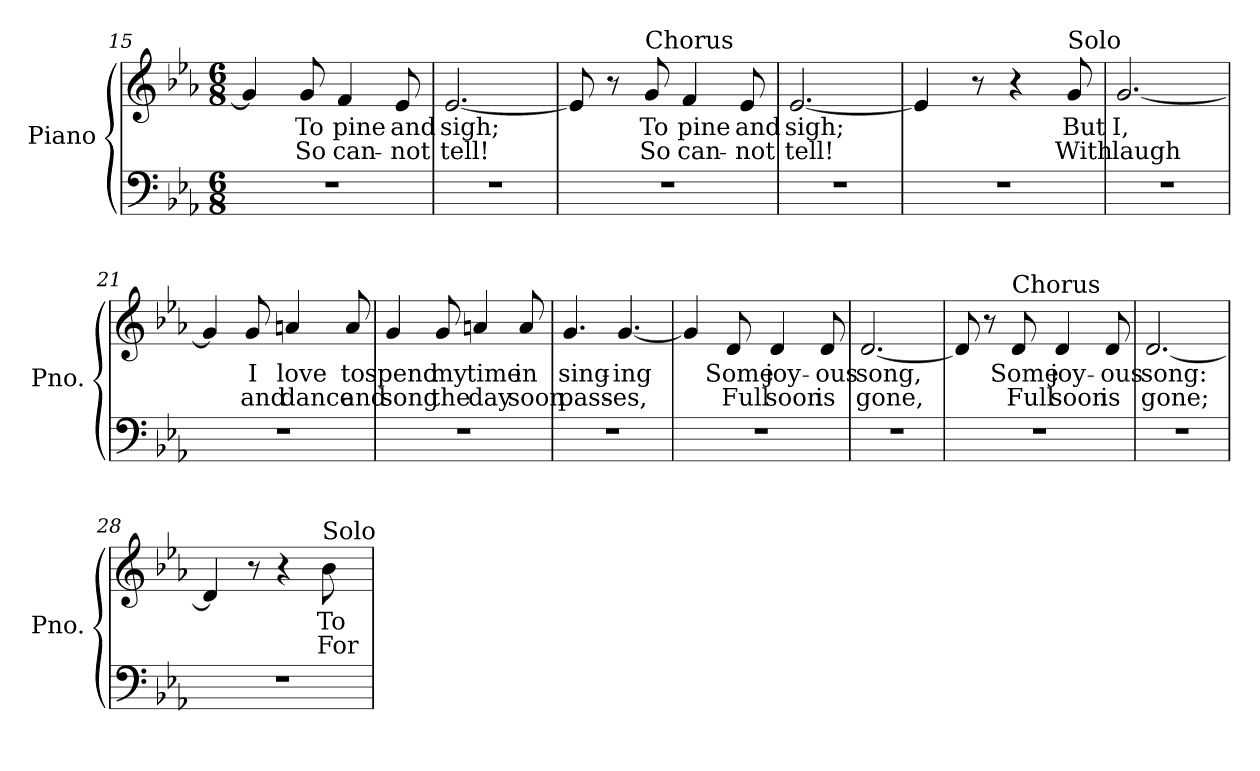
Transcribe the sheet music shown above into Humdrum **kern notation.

**kern	**kern	**text	**text
*part1	*part1	*part1	*part1
*staff2	*staff1	*staff1	*staff1
*I"Piano	*	*	*
*I'Pno.	*	*	*
*clefF4	*clefG2	*	*
*k[b-e-a-]	*k[b-e-a-]	*	*
*E-:	*E-:	*	*
*M6/8	*M6/8	*	*
=15	=15	=15	=15
!LO:N:vis=1	!	!	!
2.r	4gi/]	.	.
!	!	!LO:LY:b:color=#000000	!LO:LY:b:color=#000000
.	8gi/	To	So
!	!	!LO:LY:b:color=#000000	!LO:LY:b:color=#000000
.	4fi/	pine	can-
!	!	!LO:LY:b:color=#000000	!LO:LY:b:color=#000000
.	8e-i/	and	-not
=16	=16	=16	=16
!LO:N:vis=1	!	!	!
!	!	!LO:LY:b:color=#000000	!LO:LY:b:color=#000000
2.r	[2.e-i/	sigh;	tell!
=17	=17	=17	=17
!LO:N:vis=1	!	!	!
2.r	8e-i/]	.	.
.	8r	.	.
!	!LO:TX:a:t=Chorus	!	!
!	!	!LO:LY:b:color=#000000	!LO:LY:b:color=#000000
.	8gi/	To	So
!	!	!LO:LY:b:color=#000000	!LO:LY:b:color=#000000
.	4fi/	pine	can-
!	!	!LO:LY:b:color=#000000	!LO:LY:b:color=#000000
.	8e-i/	and	-not
!!LO:LB:g=z
=18	=18	=18	=18
!LO:N:vis=1	!	!	!
!	!	!LO:LY:b:color=#000000	!LO:LY:b:color=#000000
2.r	[2.e-i/	sigh;	tell!
=19	=19	=19	=19
!LO:N:vis=1	!	!	!
2.r	4e-i/]	.	.
.	8r	.	.
.	4r	.	.
!	!LO:TX:a:t=Solo	!	!
!	!	!LO:LY:b:color=#000000	!LO:LY:b:color=#000000
.	8gi/	But	With
=20	=20	=20	=20
!LO:N:vis=1	!	!	!
!	!	!LO:LY:b:color=#000000	!LO:LY:b:color=#000000
2.r	[2.gi/	I,	laugh
=21	=21	=21	=21
!LO:N:vis=1	!	!	!
2.r	4gi/]	.	.
!	!	!LO:LY:b:color=#000000	!LO:LY:b:color=#000000
.	8gi/	I	and
!	!	!LO:LY:b:color=#000000	!LO:LY:b:color=#000000
.	4ani/	love	dance
!	!	!LO:LY:b:color=#000000	!LO:LY:b:color=#000000
.	8ai/	to	and
=22	=22	=22	=22
!LO:N:vis=1	!	!	!
!	!	!LO:LY:b:color=#000000	!LO:LY:b:color=#000000
2.r	4gi/	spend	song
!	!	!LO:LY:b:color=#000000	!LO:LY:b:color=#000000
.	8gi/	my	the
!	!	!LO:LY:b:color=#000000	!LO:LY:b:color=#000000
.	4ani/	time	day
!	!	!LO:LY:b:color=#000000	!LO:LY:b:color=#000000
.	8ai/	in	soon
=23	=23	=23	=23
!LO:N:vis=1	!	!	!
!	!	!LO:LY:b:color=#000000	!LO:LY:b:color=#000000
2.r	4.gi/	sing-	pass-
!	!	!LO:LY:b:color=#000000	!LO:LY:b:color=#000000
.	[4.gi/	ing	es,
!!LO:LB:g=z
=24	=24	=24	=24
!LO:N:vis=1	!	!	!
2.r	4gi/]	.	.
!	!	!LO:LY:b:color=#000000	!LO:LY:b:color=#000000
.	8di/	Some	Full
!	!	!LO:LY:b:color=#000000	!LO:LY:b:color=#000000
.	4di/	joy-	soon
!	!	!LO:LY:b:color=#000000	!LO:LY:b:color=#000000
.	8di/	-ous	is
=25	=25	=25	=25
!LO:N:vis=1	!	!	!
!	!	!LO:LY:b:color=#000000	!LO:LY:b:color=#000000
2.r	[2.di/	song,	gone,
=26	=26	=26	=26
!LO:N:vis=1	!	!	!
2.r	8di/]	.	.
.	8r	.	.
!	!LO:TX:a:t=Chorus	!	!
!	!	!LO:LY:b:color=#000000	!LO:LY:b:color=#000000
.	8di/	Some	Full
!	!	!LO:LY:b:color=#000000	!LO:LY:b:color=#000000
.	4di/	joy-	soon
!	!	!LO:LY:b:color=#000000	!LO:LY:b:color=#000000
.	8di/	-ous	is
=27	=27	=27	=27
!LO:N:vis=1	!	!	!
!	!	!LO:LY:b:color=#000000	!LO:LY:b:color=#000000
2.r	[2.di/	song:	gone;
=28	=28	=28	=28
!LO:N:vis=1	!	!	!
2.r	4di/]	.	.
.	8r	.	.
.	4r	.	.
!	!LO:TX:a:t=Solo	!	!
!	!	!LO:LY:b:color=#000000	!LO:LY:b:color=#000000
.	8b-i\	To	For
=	=	=	=
*-	*-	*-	*-
